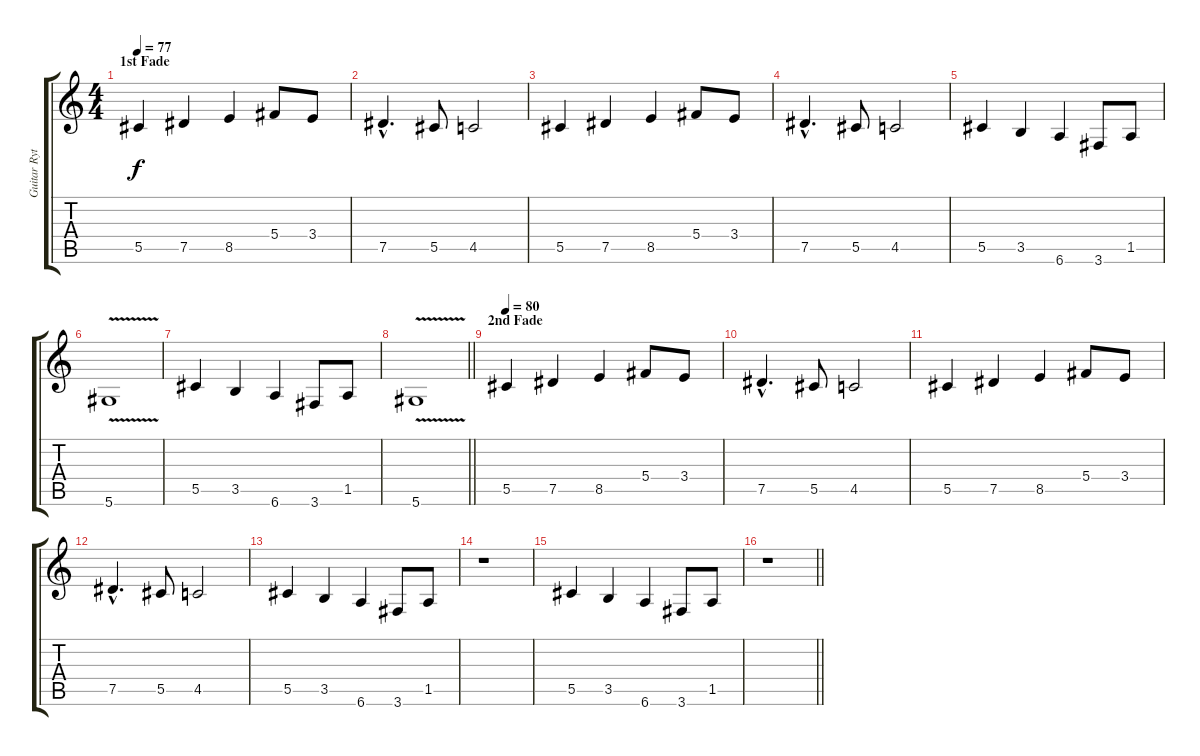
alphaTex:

\track ("Guitar Rythm (Disto)" "Guitar Ryt") {instrument distortionguitar}
\staff {score tabs}
\tuning (Eb4 Bb3 Gb3 Db3 Ab2 Eb2) {hide}
\ts (4 4)
\section ("" "1st Fade")
\tempo 77
\clef g2
\ks c
5.5.4{dy f volume 10} 7.5.4 8.5.4 5.4.8 3.4.8 |
7.5{hac}.4{d} 5.5.8 4.5.2 |
5.5.4 7.5.4 8.5.4 5.4.8 3.4.8 |
7.5{hac}.4{d} 5.5.8 4.5.2 |
5.5.4 3.5.4 6.6.4 3.6.8 1.5.8 |
5.6{v}.1 |
5.5.4 3.5.4 6.6.4 3.6.8 1.5.8 |
\barLineRight lightlight
5.6{v}.1 |
\section ("" "2nd Fade")
\tempo 80
5.5.4{volume 14} 7.5.4 8.5.4 5.4.8 3.4.8 |
7.5{hac}.4{d} 5.5.8 4.5.2 |
5.5.4 7.5.4 8.5.4 5.4.8 3.4.8 |
7.5{hac}.4{d} 5.5.8 4.5.2 |
5.5.4 3.5.4 6.6.4 3.6.8 1.5.8 |
r.1 |
5.5.4 3.5.4 6.6.4 3.6.8 1.5.8 |
\barLineRight lightlight
r.1
